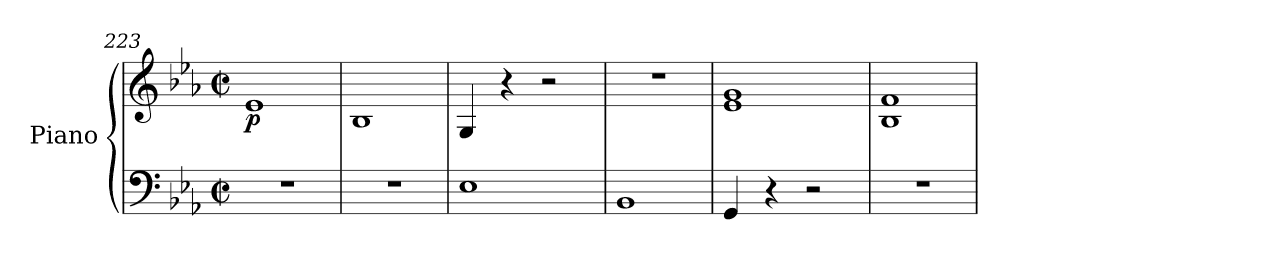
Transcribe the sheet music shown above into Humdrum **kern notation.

**kern	**kern	**dynam
*part1	*part1	*part1
*staff2	*staff1	*staff1/2
*I"Piano	*	*
*I'Pno	*	*
!!LO:LB:g=z
*clefF4	*clefG2	*
*k[b-e-a-]	*k[b-e-a-]	*
*M4/4	*M4/4	*
*met(c|)	*met(c|)	*
=223	=223	=223
!	!	!LO:DY:b
1r	1e-	p
=224	=224	=224
1r	1B-	.
=225	=225	=225
1E-	4G/	.
.	4r	.
.	2r	.
=226	=226	=226
1BB-	1r	.
=227	=227	=227
4GG/	1e- 1g	.
4r	.	.
2r	.	.
=228	=228	=228
1r	1B- 1f	.
=	=	=
*-	*-	*-
